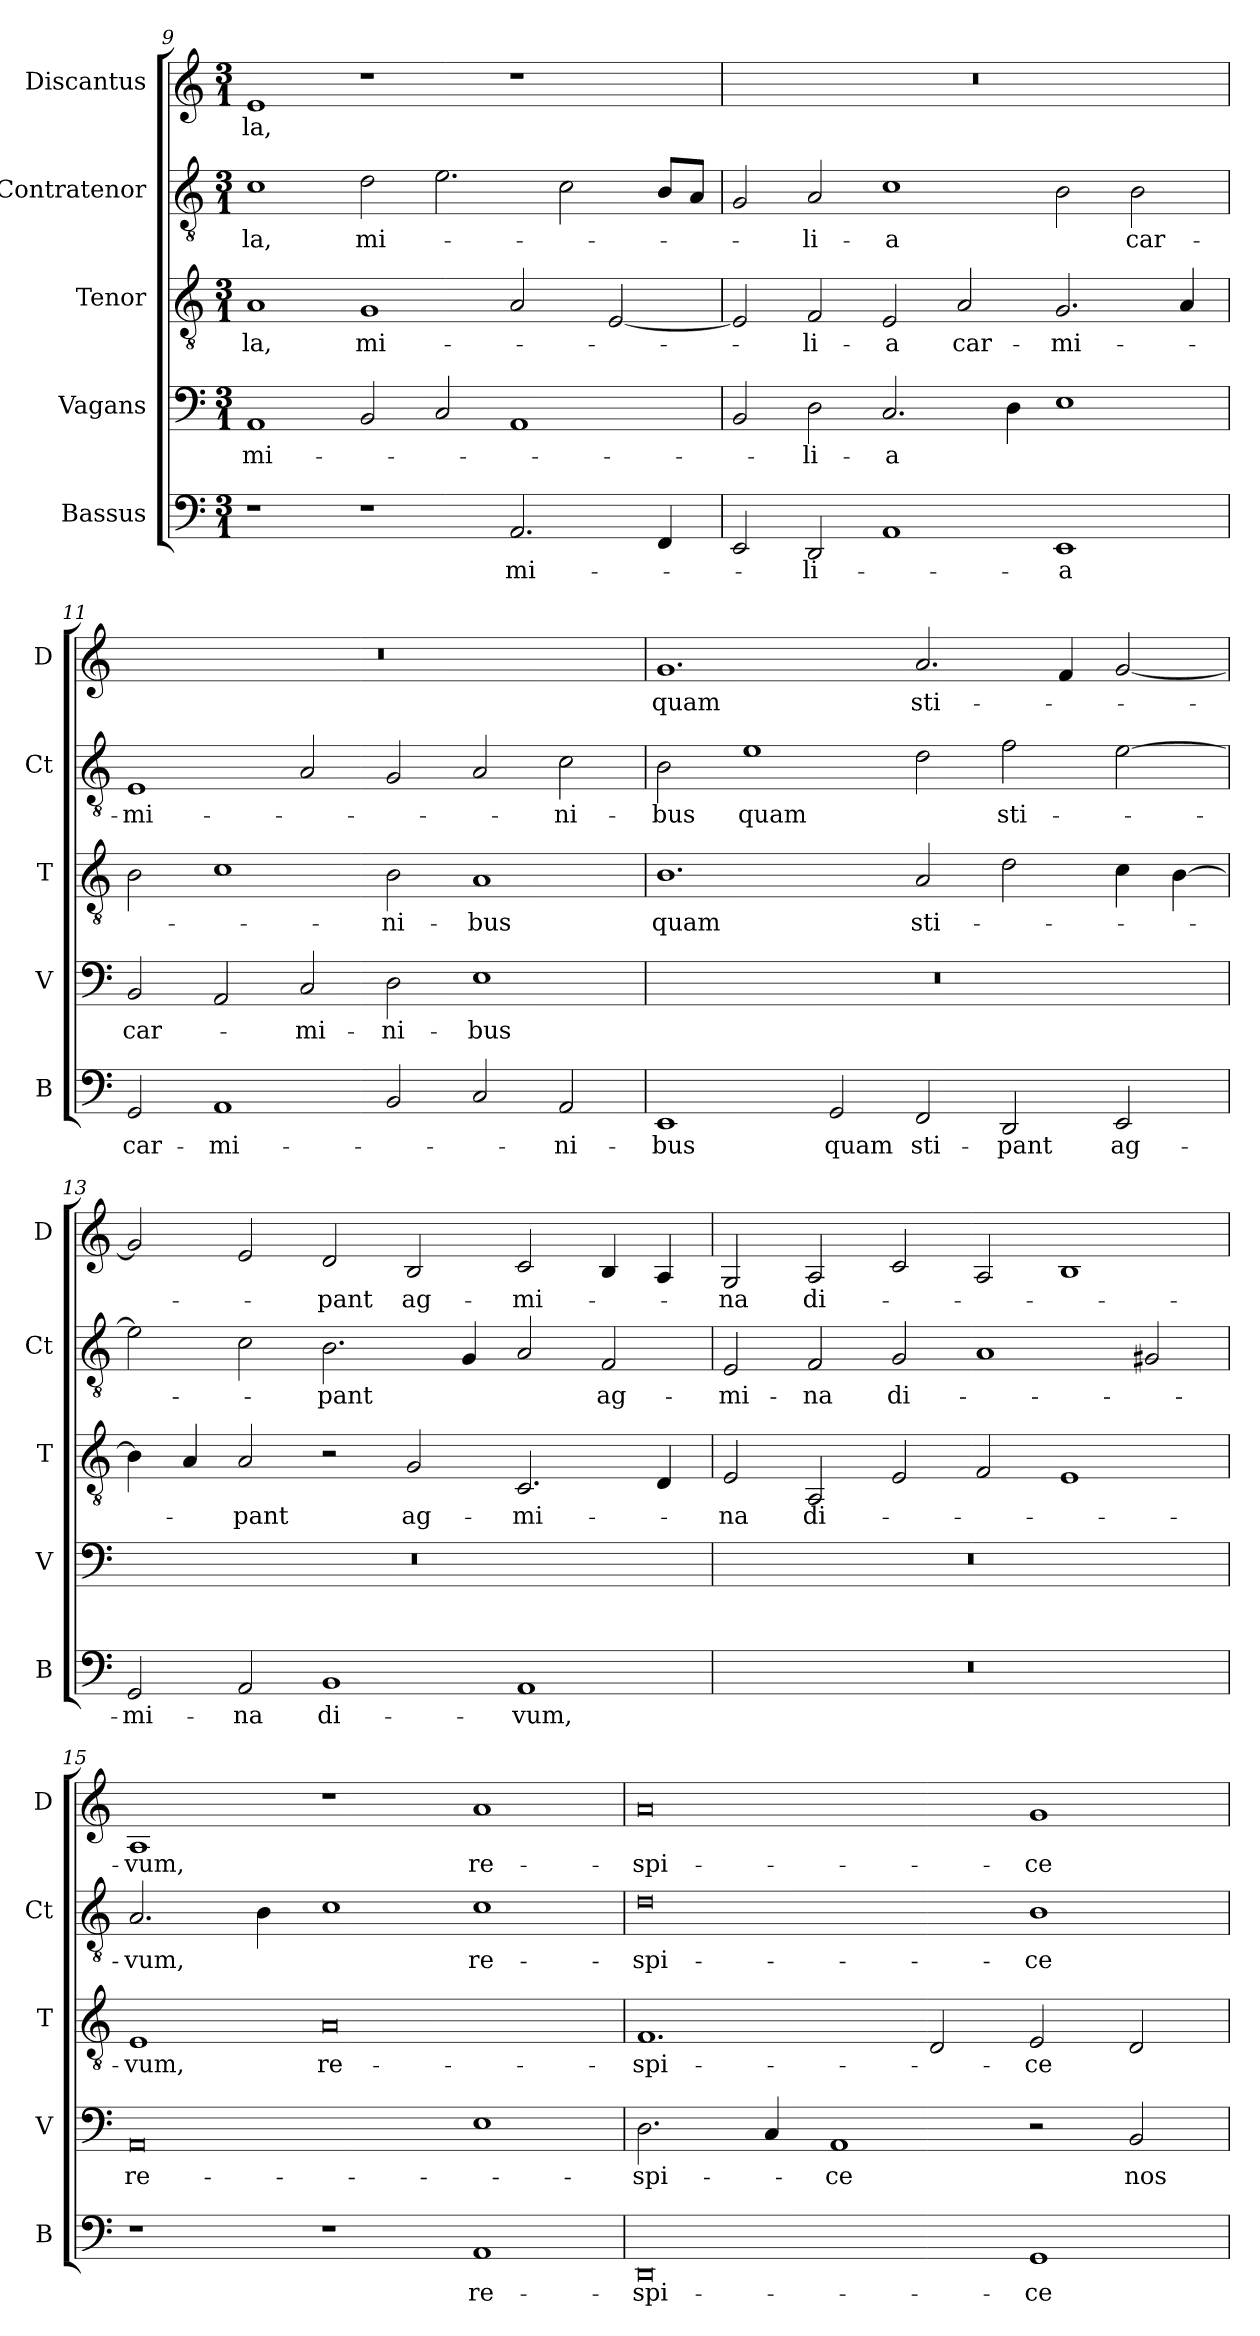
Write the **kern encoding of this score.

**kern	**text	**kern	**text	**kern	**text	**kern	**text	**kern	**text
*part5	*part5	*part4	*part4	*part3	*part3	*part2	*part2	*part1	*part1
*staff5	*staff5	*staff4	*staff4	*staff3	*staff3	*staff2	*staff2	*staff1	*staff1
*I"Bassus	*	*I"Vagans	*	*I"Tenor	*	*I"Contratenor	*	*I"Discantus	*
*I'B	*	*I'V	*	*I'T	*	*I'Ct	*	*I'D	*
*clefF4	*	*clefF4	*	*clefGv2	*	*clefGv2	*	*clefG2	*
*k[]	*	*k[]	*	*k[]	*	*k[]	*	*k[]	*
*M3/1	*	*M3/1	*	*M3/1	*	*M3/1	*	*M3/1	*
=9	=9	=9	=9	=9	=9	=9	=9	=9	=9
1r	.	1AA	mi-	1A	-la,	1c	-la,	1e	-la,
1r	.	2BB/	.	1G	mi-	2d\	mi-	1r	.
.	.	2C/	.	.	.	2.e\	.	.	.
2.AA/	mi-	1AA	.	2A/	.	.	.	1r	.
.	.	.	.	.	.	2c\	.	.	.
.	.	.	.	[2E/	.	.	.	.	.
4FF/	.	.	.	.	.	8B/L	.	.	.
.	.	.	.	.	.	8A/J	.	.	.
=10	=10	=10	=10	=10	=10	=10	=10	=10	=10
2EE/	.	2BB/	.	2E/]	.	2G/	.	0.r	.
2DD/	-li-	2D\	-li-	2F/	-li-	2A/	-li-	.	.
1AA	.	2.C/	-a	2E/	-a	1c	-a	.	.
.	.	.	.	2A/	car-	.	.	.	.
.	.	4D\	.	.	.	.	.	.	.
1EE	-a	1E	.	2.G/	-mi-	2B\	.	.	.
.	.	.	.	.	.	2B\	car-	.	.
.	.	.	.	4A/	.	.	.	.	.
=11	=11	=11	=11	=11	=11	=11	=11	=11	=11
2GG/	car-	2BB/	car-	2B\	.	1E	-mi-	0.r	.
1AA	-mi-	2AA/	.	1c	.	.	.	.	.
.	.	2C/	-mi-	.	.	2A/	.	.	.
2BB/	.	2D\	-ni-	2B\	-ni-	2G/	.	.	.
2C/	.	1E	-bus	1A	-bus	2A/	.	.	.
2AA/	-ni-	.	.	.	.	2c\	-ni-	.	.
=12	=12	=12	=12	=12	=12	=12	=12	=12	=12
1EE	-bus	0.r	.	1.B	quam	2B\	-bus	1.g	quam
.	.	.	.	.	.	1e	quam	.	.
2GG/	quam	.	.	.	.	.	.	.	.
2FF/	sti-	.	.	2A/	sti-	2d\	.	2.a/	sti-
2DD/	-pant	.	.	2d\	.	2f\	sti-	.	.
.	.	.	.	.	.	.	.	4f/	.
2EE/	ag-	.	.	4c\	.	[2e\	.	[2g/	.
.	.	.	.	[4B\	.	.	.	.	.
=13	=13	=13	=13	=13	=13	=13	=13	=13	=13
2GG/	-mi-	0.r	.	4B\]	.	2e\]	.	2g/]	.
.	.	.	.	4A/	.	.	.	.	.
2AA/	-na	.	.	2A/	-pant	2c\	.	2e/	.
1BB	di-	.	.	2r	.	2.B\	-pant	2d/	-pant
.	.	.	.	2G/	ag-	.	.	2B/	ag-
.	.	.	.	.	.	4G/	.	.	.
1AA	-vum,	.	.	2.C/	-mi-	2A/	.	2c/	-mi-
.	.	.	.	.	.	2F/	ag-	4B/	.
.	.	.	.	4D/	.	.	.	4A/	.
=14	=14	=14	=14	=14	=14	=14	=14	=14	=14
0.r	.	0.r	.	2E/	-na	2E/	-mi-	2G/	-na
.	.	.	.	2AA/	di-	2F/	-na	2A/	di-
.	.	.	.	2E/	.	2G/	di-	2c/	.
.	.	.	.	2F/	.	1A	.	2A/	.
.	.	.	.	1E	.	.	.	1B	.
.	.	.	.	.	.	2G#X/	.	.	.
=15	=15	=15	=15	=15	=15	=15	=15	=15	=15
1r	.	0AA	re-	1E	-vum,	2.A/	-vum,	1A	-vum,
.	.	.	.	.	.	4B\	.	.	.
1r	.	.	.	0A	re-	1c	.	1r	.
1AA	re-	1E	.	.	.	1c	re-	1a	re-
=16	=16	=16	=16	=16	=16	=16	=16	=16	=16
0DD	-spi-	2.D\	-spi-	1.F	-spi-	0d	-spi-	0a	-spi-
.	.	4C/	.	.	.	.	.	.	.
.	.	1AA	-ce	.	.	.	.	.	.
.	.	.	.	2D/	.	.	.	.	.
1GG	-ce	2r	.	2E/	-ce	1B	-ce	1g	-ce
.	.	2BB/	nos	2D/	.	.	.	.	.
=	=	=	=	=	=	=	=	=	=
*-	*-	*-	*-	*-	*-	*-	*-	*-	*-
